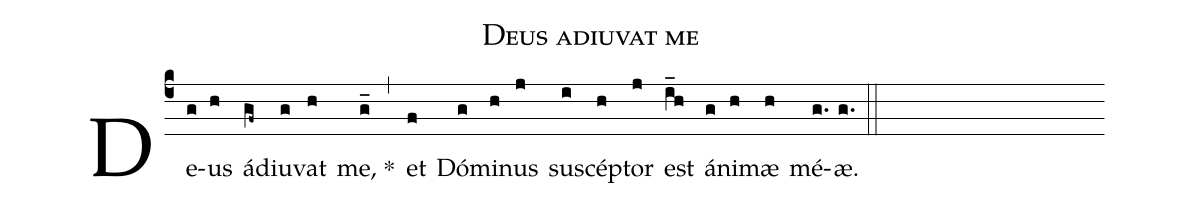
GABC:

name: Deus adiuvat me;
%%
(c4)

De(g)us(h) ád(gf~)iu(g)vat(h) me, *(g_) (,) et(f) Dó(g)mi(h)nus(j) su(i)scép(h)tor(j) est(i_h) á(g)ni(h)mæ(h) mé(g.)æ.(g.) (::)  % (Z)

% E(j) u(j) o(i) u(j) a(h) e.(g) (::)
